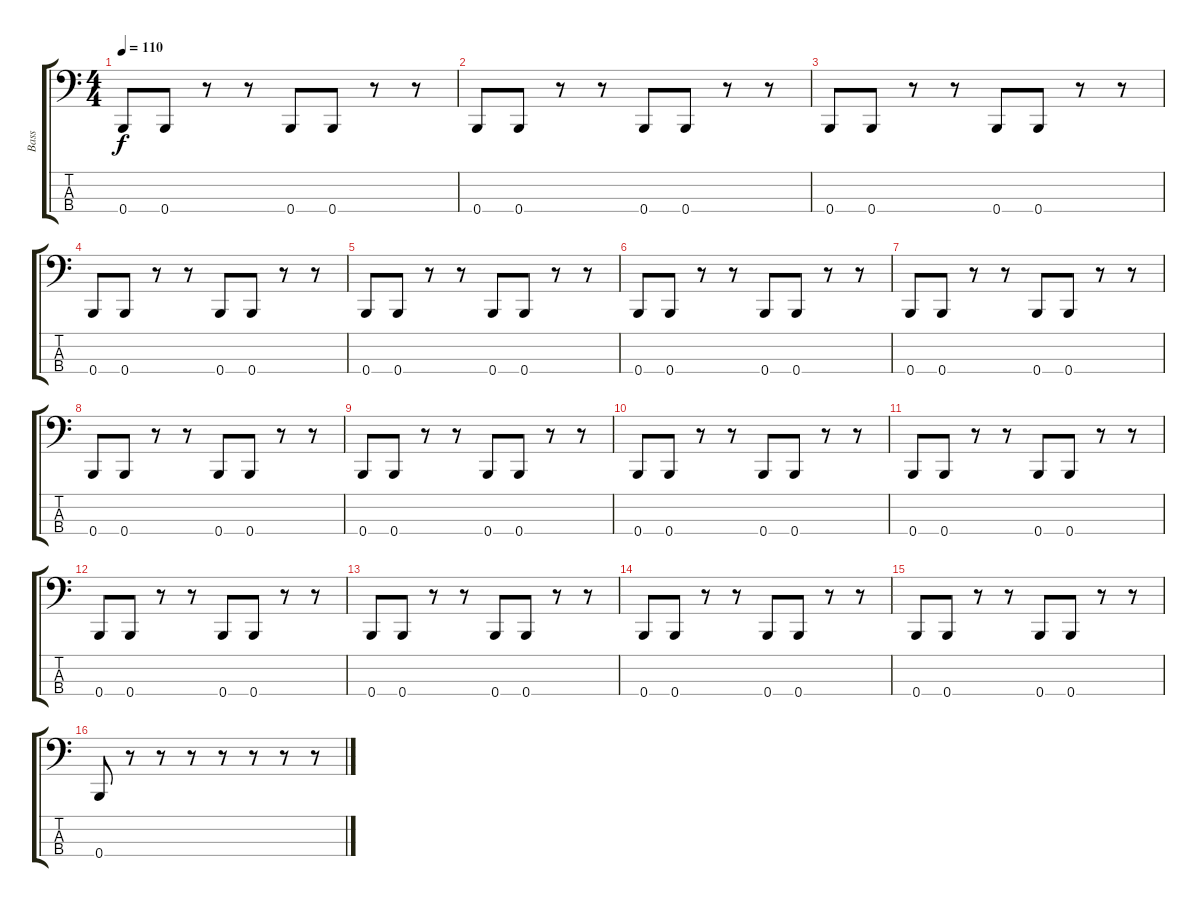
\track ("Bass" "Bass") {instrument electricbassfinger}
\staff {score tabs}
\tuning (D2 A1 E1 B0) {hide}
\ts (4 4)
\tempo 110
\clef f4
\ks c
0.4.8{dy f} 0.4.8 r.8 r.8 0.4.8 0.4.8 r.8 r.8 |
0.4.8 0.4.8 r.8 r.8 0.4.8 0.4.8 r.8 r.8 |
0.4.8 0.4.8 r.8 r.8 0.4.8 0.4.8 r.8 r.8 |
0.4.8 0.4.8 r.8 r.8 0.4.8 0.4.8 r.8 r.8 |
0.4.8 0.4.8 r.8 r.8 0.4.8 0.4.8 r.8 r.8 |
0.4.8 0.4.8 r.8 r.8 0.4.8 0.4.8 r.8 r.8 |
0.4.8 0.4.8 r.8 r.8 0.4.8 0.4.8 r.8 r.8 |
0.4.8 0.4.8 r.8 r.8 0.4.8 0.4.8 r.8 r.8 |
0.4.8 0.4.8 r.8 r.8 0.4.8 0.4.8 r.8 r.8 |
0.4.8 0.4.8 r.8 r.8 0.4.8 0.4.8 r.8 r.8 |
0.4.8 0.4.8 r.8 r.8 0.4.8 0.4.8 r.8 r.8 |
0.4.8 0.4.8 r.8 r.8 0.4.8 0.4.8 r.8 r.8 |
0.4.8 0.4.8 r.8 r.8 0.4.8 0.4.8 r.8 r.8 |
0.4.8 0.4.8 r.8 r.8 0.4.8 0.4.8 r.8 r.8 |
0.4.8 0.4.8 r.8 r.8 0.4.8 0.4.8 r.8 r.8 |
0.4.8 r.8 r.8 r.8 r.8 r.8 r.8 r.8
